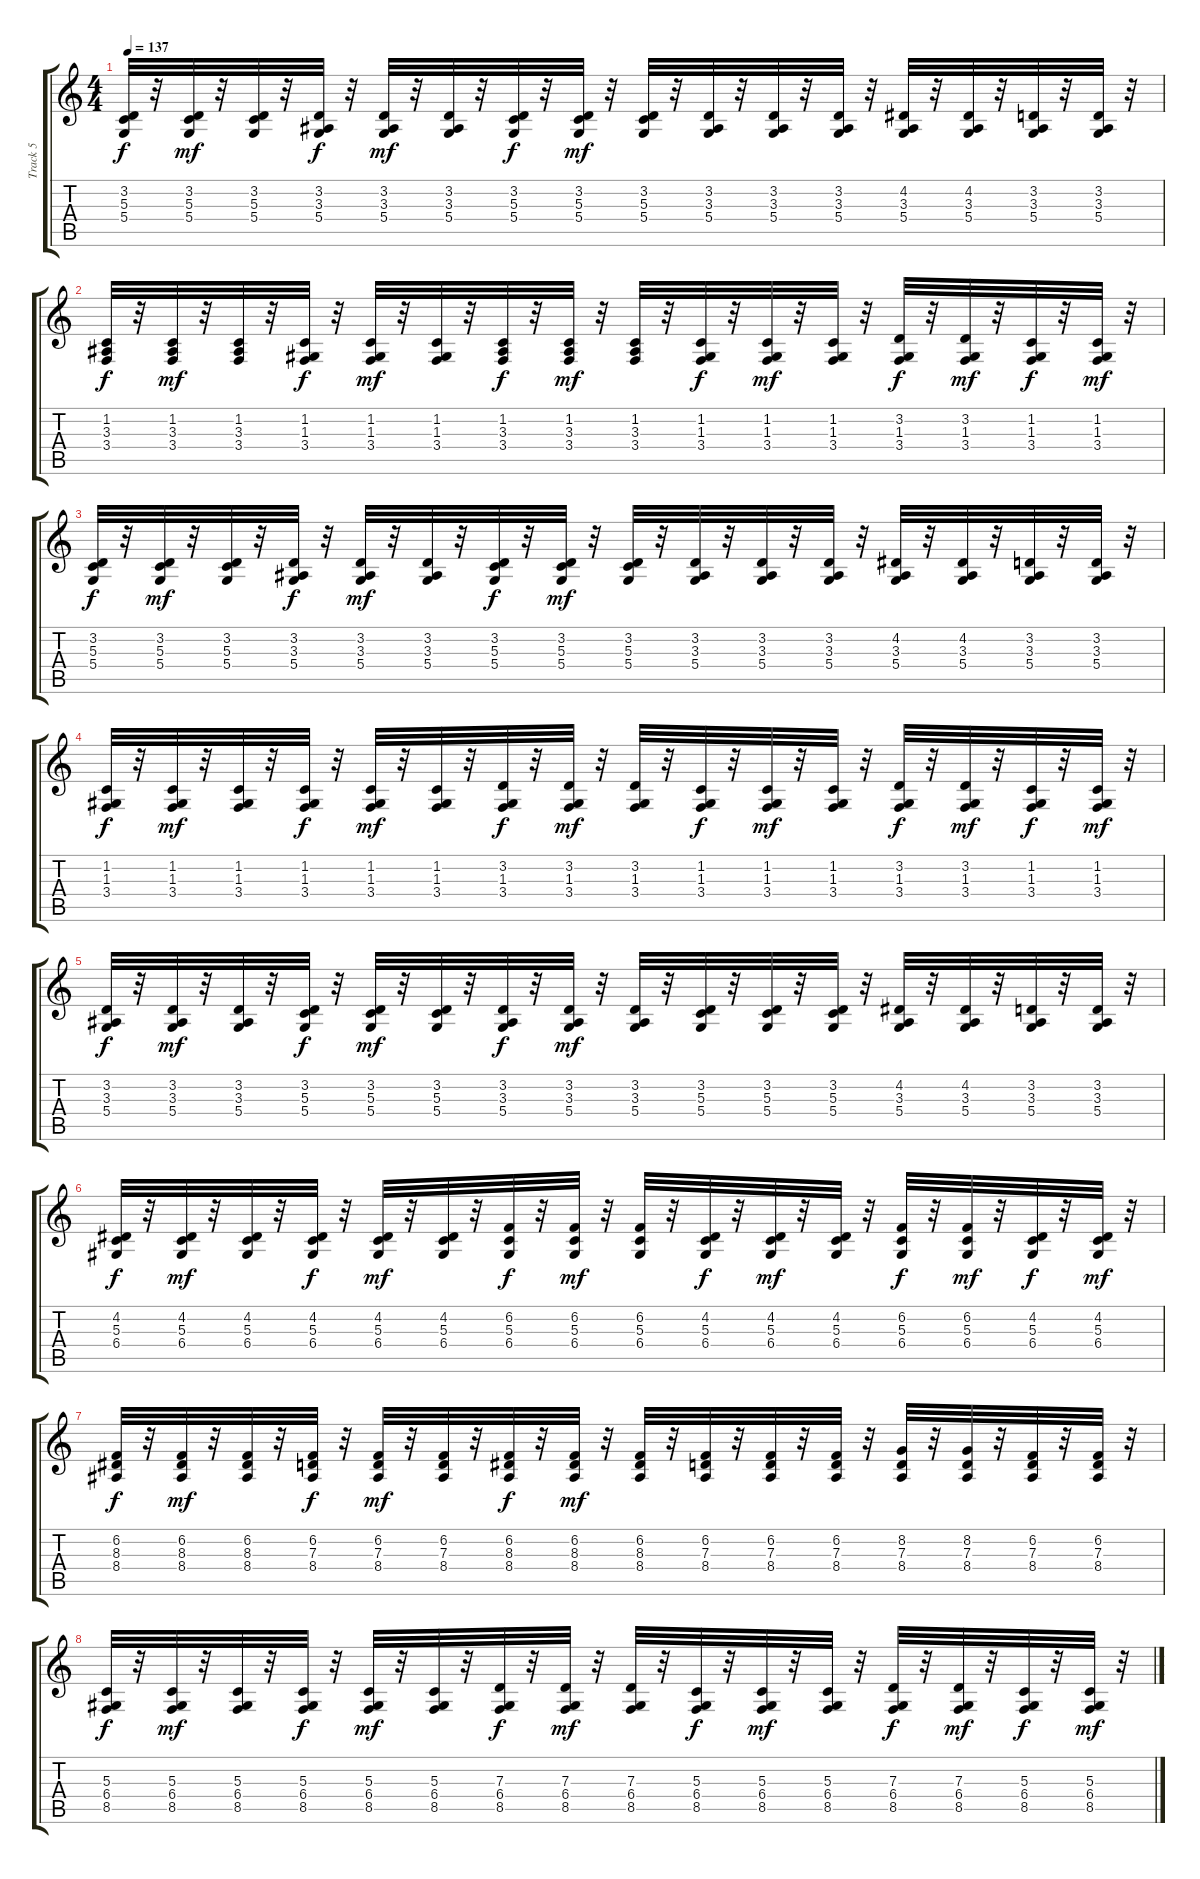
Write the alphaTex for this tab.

\track ("Track 5" "Track 5") {instrument lead1square}
\staff {score tabs}
\tuning (E4 B3 G3 D3 A2 E2) {hide}
\ts (4 4)
\tempo 137
\clef g2
\ks c
(3.2 5.3 5.4).32{dy f} r.32 (3.2 5.3 5.4).32{dy mf} r.32 (3.2 5.3 5.4).32 r.32 (3.2 3.3 5.4).32{dy f} r.32 (3.2 3.3 5.4).32{dy mf} r.32 (3.2 3.3 5.4).32 r.32 (3.2 5.3 5.4).32{dy f} r.32 (3.2 5.3 5.4).32{dy mf} r.32 (3.2 5.3 5.4).32 r.32 (3.2 3.3 5.4).32 r.32 (3.2 3.3 5.4).32 r.32 (3.2 3.3 5.4).32 r.32 (4.2 3.3 5.4).32 r.32 (4.2 3.3 5.4).32 r.32 (3.2 3.3 5.4).32 r.32 (3.2 3.3 5.4).32 r.32 |
(1.2 3.3 3.4).32{dy f} r.32 (1.2 3.3 3.4).32{dy mf} r.32 (1.2 3.3 3.4).32 r.32 (1.2 1.3 3.4).32{dy f} r.32 (1.2 1.3 3.4).32{dy mf} r.32 (1.2 1.3 3.4).32 r.32 (1.2 3.3 3.4).32{dy f} r.32 (1.2 3.3 3.4).32{dy mf} r.32 (1.2 3.3 3.4).32 r.32 (1.2 1.3 3.4).32{dy f} r.32 (1.2 1.3 3.4).32{dy mf} r.32 (1.2 1.3 3.4).32 r.32 (3.2 1.3 3.4).32{dy f} r.32 (3.2 1.3 3.4).32{dy mf} r.32 (1.2 1.3 3.4).32{dy f} r.32 (1.2 1.3 3.4).32{dy mf} r.32 |
(3.2 5.3 5.4).32{dy f} r.32 (3.2 5.3 5.4).32{dy mf} r.32 (3.2 5.3 5.4).32 r.32 (3.2 3.3 5.4).32{dy f} r.32 (3.2 3.3 5.4).32{dy mf} r.32 (3.2 3.3 5.4).32 r.32 (3.2 5.3 5.4).32{dy f} r.32 (3.2 5.3 5.4).32{dy mf} r.32 (3.2 5.3 5.4).32 r.32 (3.2 3.3 5.4).32 r.32 (3.2 3.3 5.4).32 r.32 (3.2 3.3 5.4).32 r.32 (4.2 3.3 5.4).32 r.32 (4.2 3.3 5.4).32 r.32 (3.2 3.3 5.4).32 r.32 (3.2 3.3 5.4).32 r.32 |
(1.2 1.3 3.4).32{dy f} r.32 (1.2 1.3 3.4).32{dy mf} r.32 (1.2 1.3 3.4).32 r.32 (1.2 1.3 3.4).32{dy f} r.32 (1.2 1.3 3.4).32{dy mf} r.32 (1.2 1.3 3.4).32 r.32 (3.2 1.3 3.4).32{dy f} r.32 (3.2 1.3 3.4).32{dy mf} r.32 (3.2 1.3 3.4).32 r.32 (1.2 1.3 3.4).32{dy f} r.32 (1.2 1.3 3.4).32{dy mf} r.32 (1.2 1.3 3.4).32 r.32 (3.2 1.3 3.4).32{dy f} r.32 (3.2 1.3 3.4).32{dy mf} r.32 (1.2 1.3 3.4).32{dy f} r.32 (1.2 1.3 3.4).32{dy mf} r.32 |
(3.2 3.3 5.4).32{dy f} r.32 (3.2 3.3 5.4).32{dy mf} r.32 (3.2 3.3 5.4).32 r.32 (3.2 5.3 5.4).32{dy f} r.32 (3.2 5.3 5.4).32{dy mf} r.32 (3.2 5.3 5.4).32 r.32 (3.2 3.3 5.4).32{dy f} r.32 (3.2 3.3 5.4).32{dy mf} r.32 (3.2 3.3 5.4).32 r.32 (3.2 5.3 5.4).32 r.32 (3.2 5.3 5.4).32 r.32 (3.2 5.3 5.4).32 r.32 (4.2 3.3 5.4).32 r.32 (4.2 3.3 5.4).32 r.32 (3.2 3.3 5.4).32 r.32 (3.2 3.3 5.4).32 r.32 |
(4.2 5.3 6.4).32{dy f} r.32 (4.2 5.3 6.4).32{dy mf} r.32 (4.2 5.3 6.4).32 r.32 (4.2 5.3 6.4).32{dy f} r.32 (4.2 5.3 6.4).32{dy mf} r.32 (4.2 5.3 6.4).32 r.32 (6.2 5.3 6.4).32{dy f} r.32 (6.2 5.3 6.4).32{dy mf} r.32 (6.2 5.3 6.4).32 r.32 (4.2 5.3 6.4).32{dy f} r.32 (4.2 5.3 6.4).32{dy mf} r.32 (4.2 5.3 6.4).32 r.32 (6.2 5.3 6.4).32{dy f} r.32 (6.2 5.3 6.4).32{dy mf} r.32 (4.2 5.3 6.4).32{dy f} r.32 (4.2 5.3 6.4).32{dy mf} r.32 |
(6.2 8.3 8.4).32{dy f} r.32 (6.2 8.3 8.4).32{dy mf} r.32 (6.2 8.3 8.4).32 r.32 (6.2 7.3 8.4).32{dy f} r.32 (6.2 7.3 8.4).32{dy mf} r.32 (6.2 7.3 8.4).32 r.32 (6.2 8.3 8.4).32{dy f} r.32 (6.2 8.3 8.4).32{dy mf} r.32 (6.2 8.3 8.4).32 r.32 (6.2 7.3 8.4).32 r.32 (6.2 7.3 8.4).32 r.32 (6.2 7.3 8.4).32 r.32 (8.2 7.3 8.4).32 r.32 (8.2 7.3 8.4).32 r.32 (6.2 7.3 8.4).32 r.32 (6.2 7.3 8.4).32 r.32 |
(5.3 6.4 8.5).32{dy f} r.32 (5.3 6.4 8.5).32{dy mf} r.32 (5.3 6.4 8.5).32 r.32 (5.3 6.4 8.5).32{dy f} r.32 (5.3 6.4 8.5).32{dy mf} r.32 (5.3 6.4 8.5).32 r.32 (7.3 6.4 8.5).32{dy f} r.32 (7.3 6.4 8.5).32{dy mf} r.32 (7.3 6.4 8.5).32 r.32 (5.3 6.4 8.5).32{dy f} r.32 (5.3 6.4 8.5).32{dy mf} r.32 (5.3 6.4 8.5).32 r.32 (7.3 6.4 8.5).32{dy f} r.32 (7.3 6.4 8.5).32{dy mf} r.32 (5.3 6.4 8.5).32{dy f} r.32 (5.3 6.4 8.5).32{dy mf} r.32
